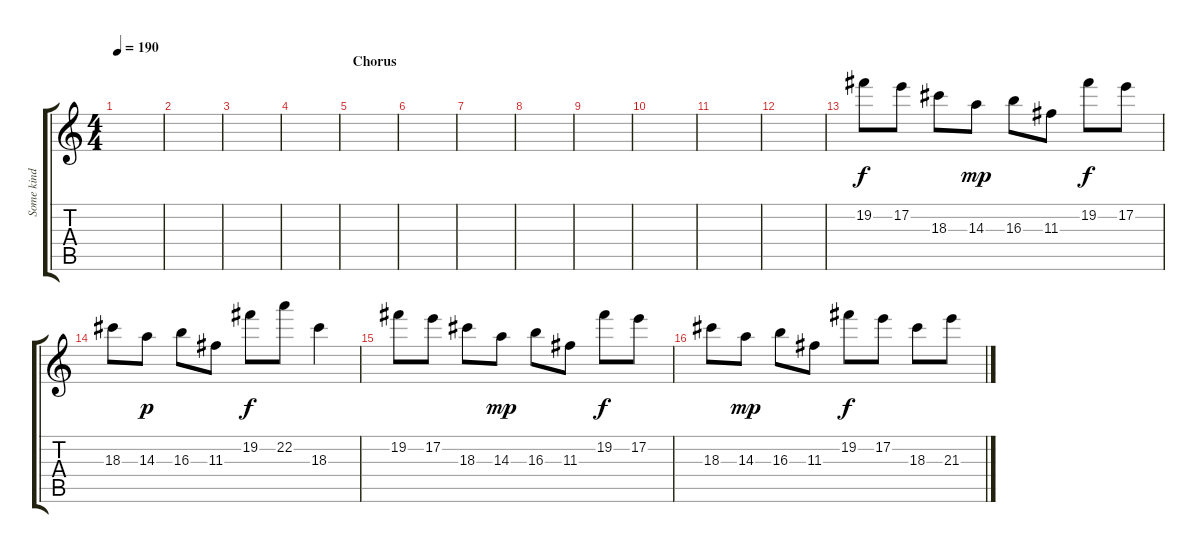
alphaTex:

\track ("Some kind of background Guitar" "Some kind ") {instrument distortionguitar}
\staff {score tabs}
\tuning (E4 B3 G3 D3 A2 E2) {hide}
\ts (4 4)
\tempo 190
\clef g2
\ks c
|
|
|
|
\section ("" "Chorus")
|
|
|
|
|
|
|
|
19.2.8 17.2.8 18.3.8 14.3.8{dy mp} 16.3.8 11.3.8 19.2.8{dy f} 17.2.8 |
18.3.8 14.3.8{dy p} 16.3.8 11.3.8 19.2.8{dy f} 22.2.8 18.3.4 |
19.2.8 17.2.8 18.3.8 14.3.8{dy mp} 16.3.8 11.3.8 19.2.8{dy f} 17.2.8 |
18.3.8 14.3.8{dy mp} 16.3.8 11.3.8 19.2.8{dy f} 17.2.8 18.3.8 21.3.8
